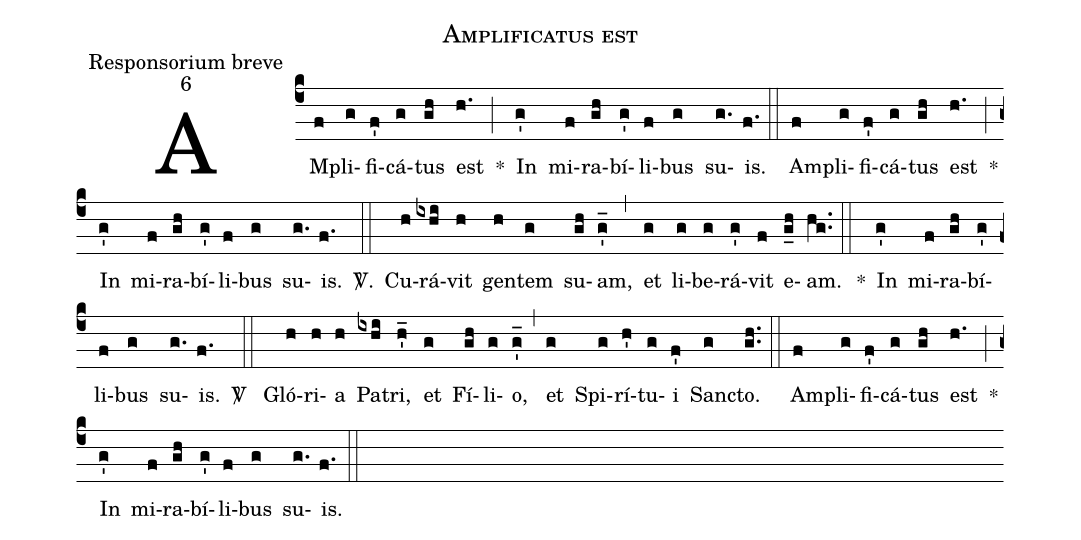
name:Amplificatus est;
office-part:Responsorium breve;
mode:6;
%%
(c4) AM(f)pli(g)fi(f')cá(g)tus(gh) est(h.) *(;) In(g') mi(f)ra(gh)bí(g')li(f)bus(g) su(g.)is.(f.) (::)
Am(f)pli(g)fi(f')cá(g)tus(gh) est(h.) *(;) In(g') mi(f)ra(gh)bí(g')li(f)bus(g) su(g.)is.(f.)
<sp>V/</sp>.(::) Cu(h)rá(ixhi)vit(h) gen(h)tem(g) su(gh)am,(g'_) (,) et(g) li(g)be(g)rá(g')vit(f) e(g_h)am.(hg..) (::)
*() In(g') mi(f)ra(gh)bí(g')li(f)bus(g) su(g.)is.(f.)
 <sp>V/</sp> (::) Gló(h)ri(h)a(h) Pa(ixhi)tri,(h'_) et(g) Fí(gh)li(g)o,(g'_) (,) et(g) Spi(g)rí(h')tu(g)i(f') Sanc(g)to.(gh..) (::)
Am(f)pli(g)fi(f')cá(g)tus(gh) est(h.) *(;) In(g') mi(f)ra(gh)bí(g')li(f)bus(g) su(g.)is.(f.) (::)
